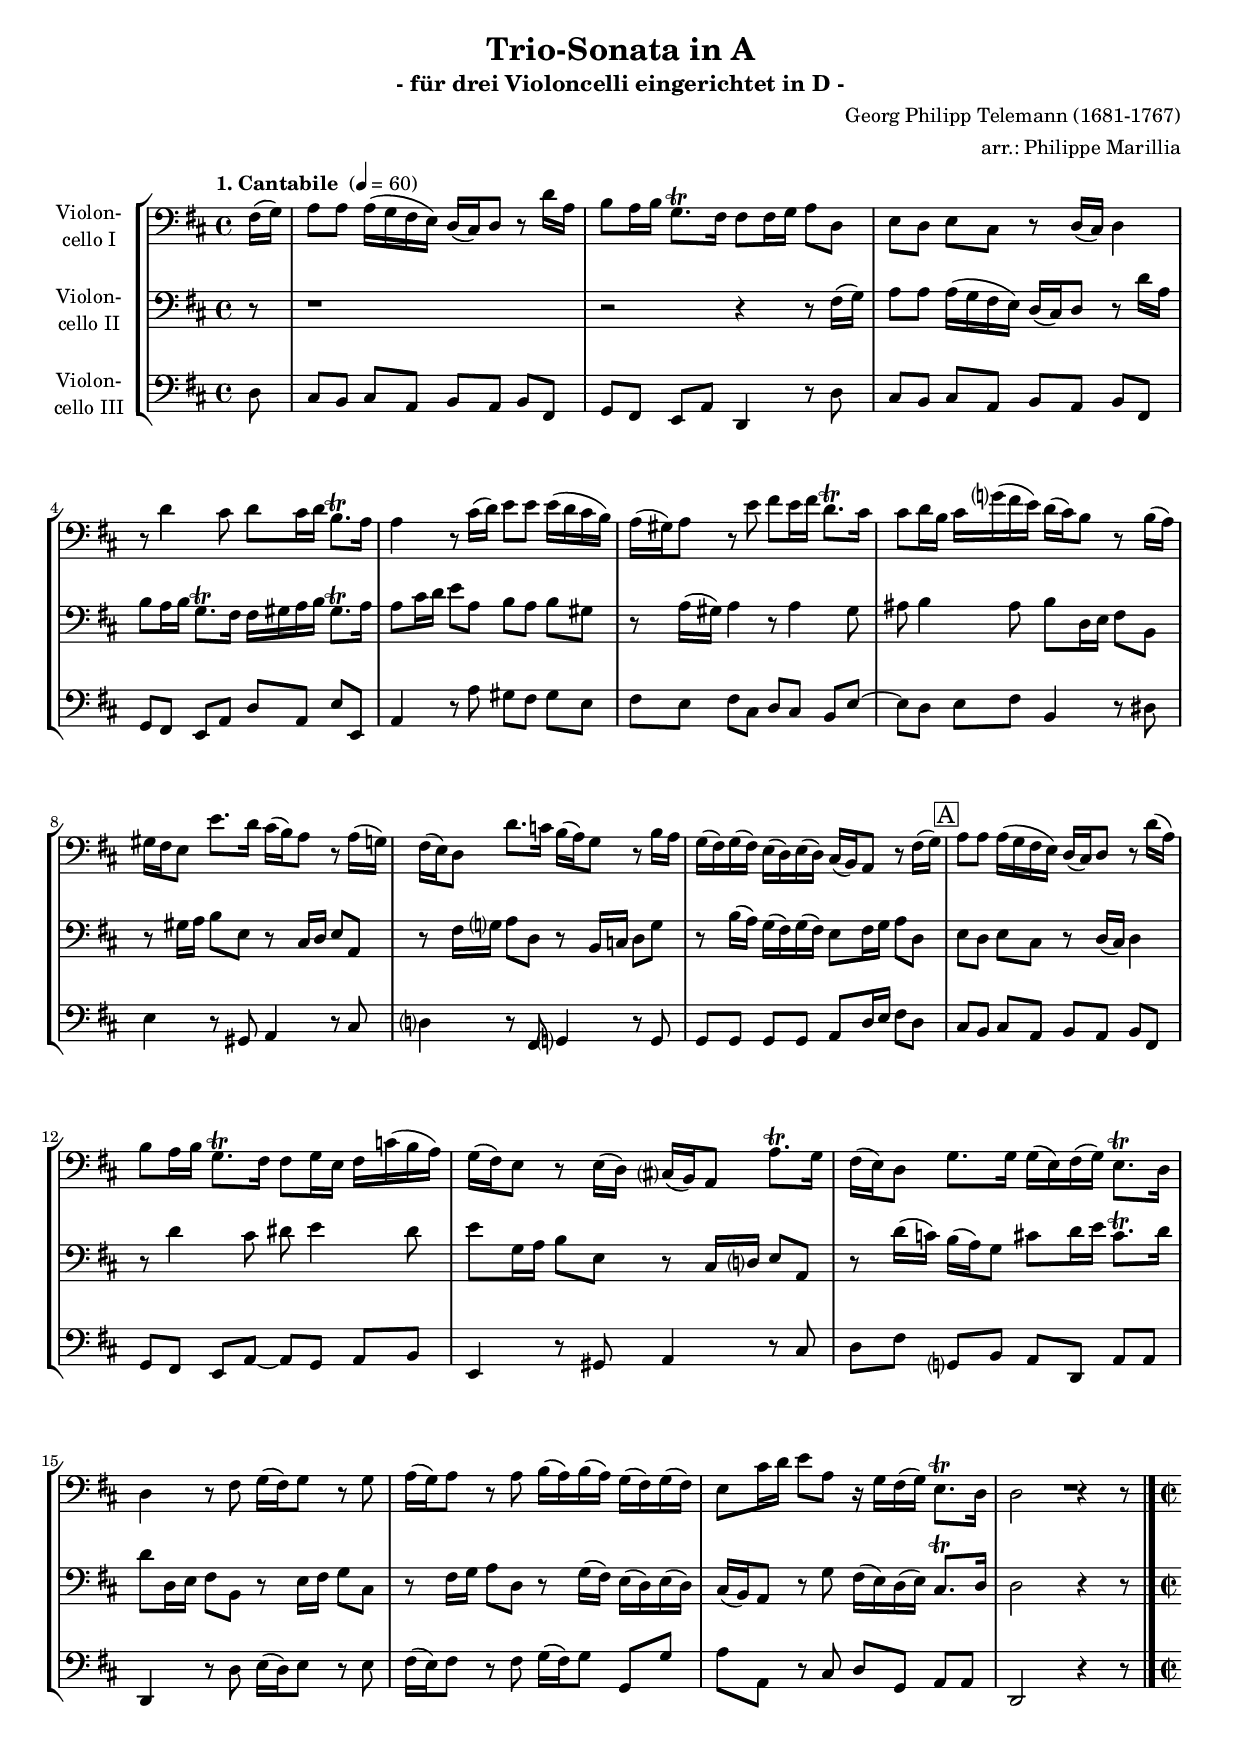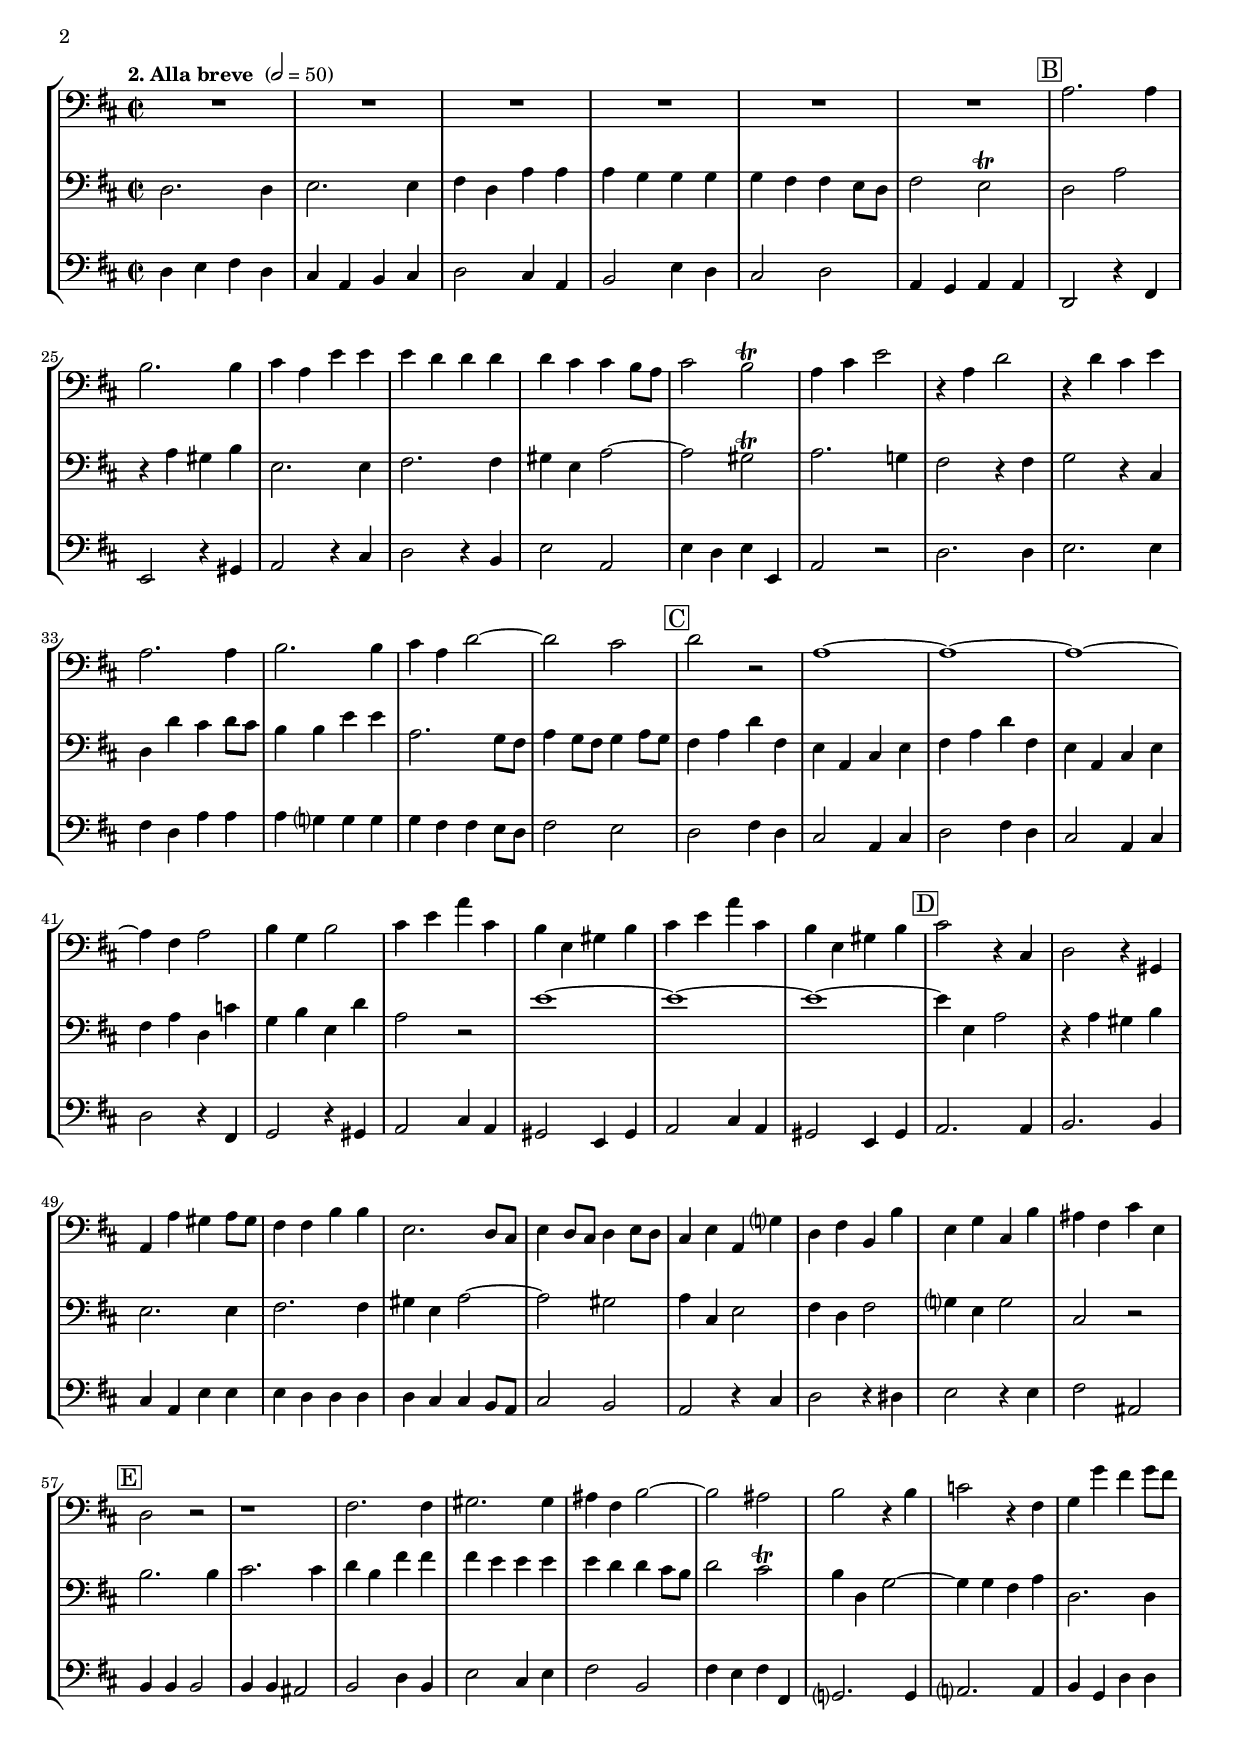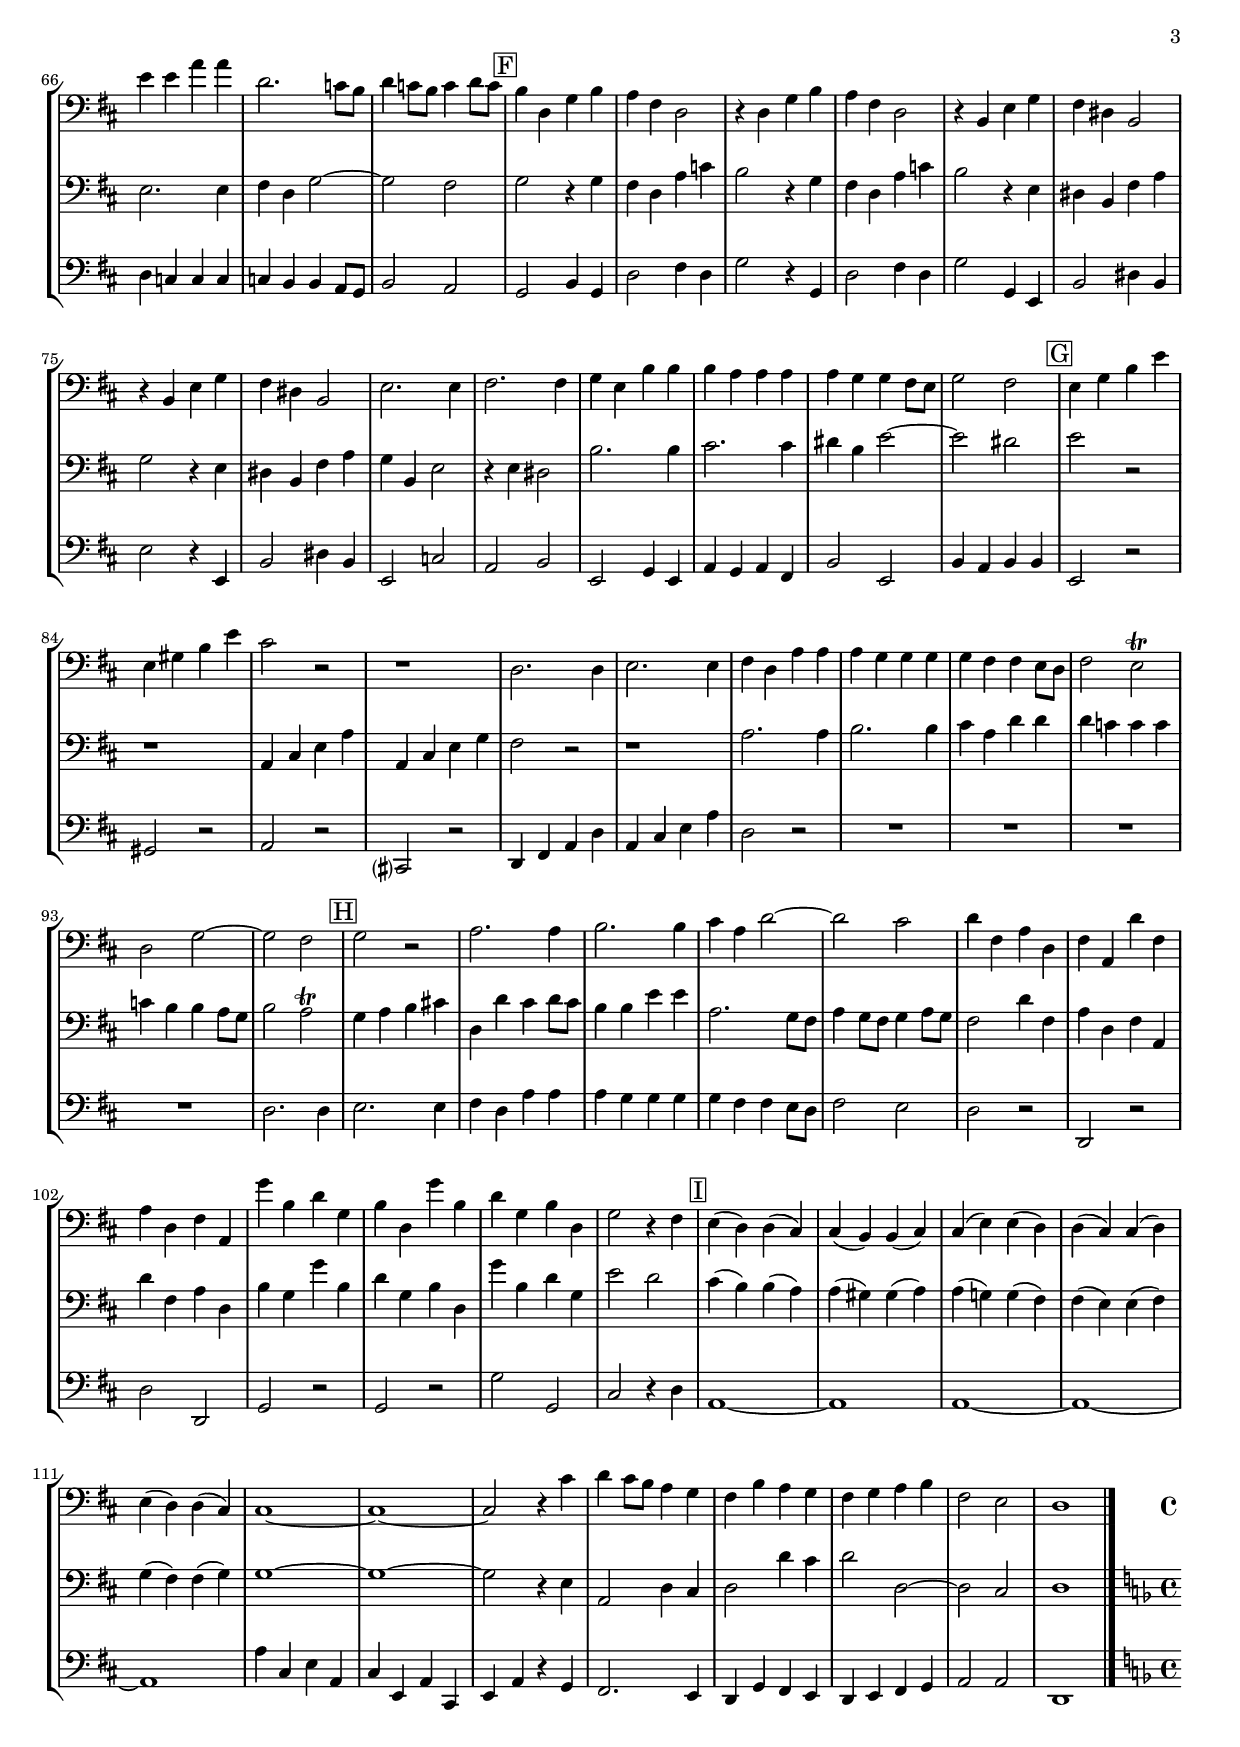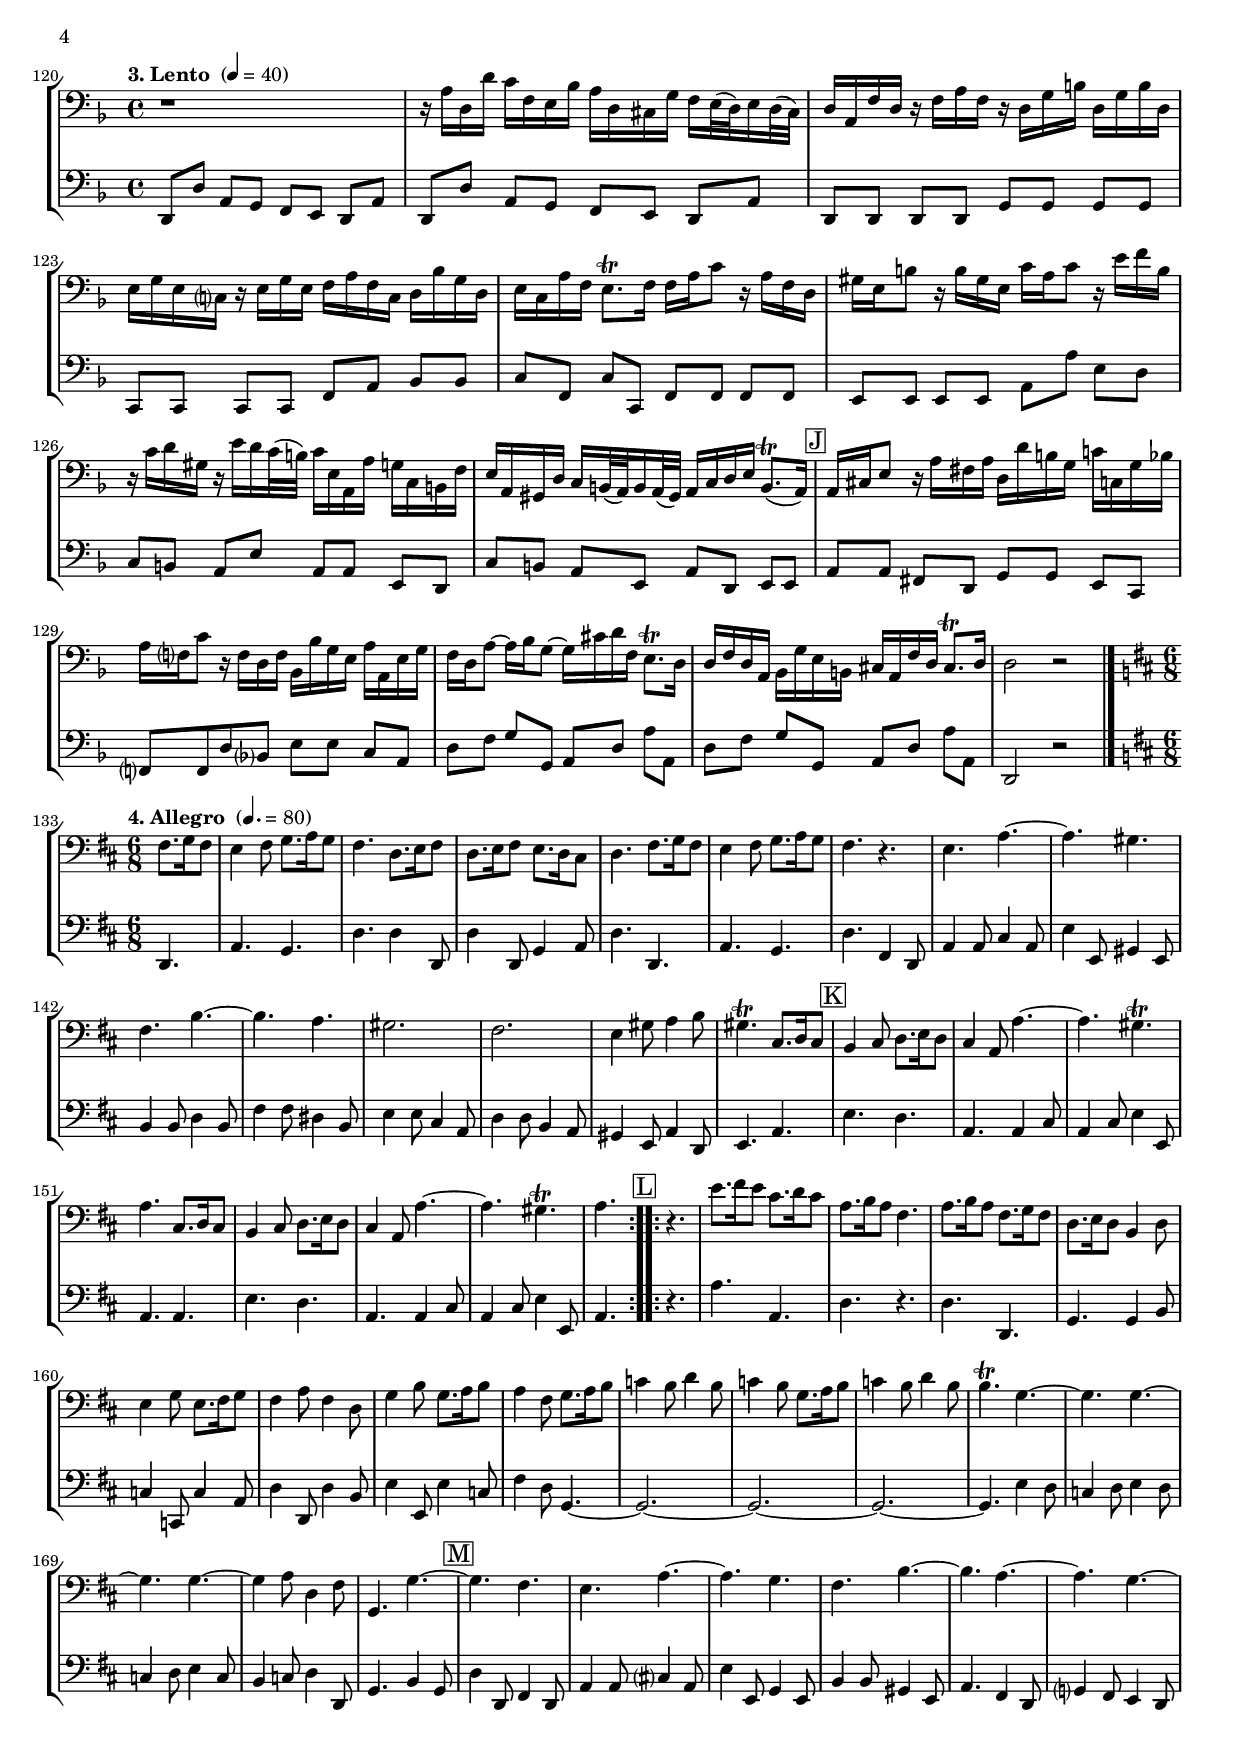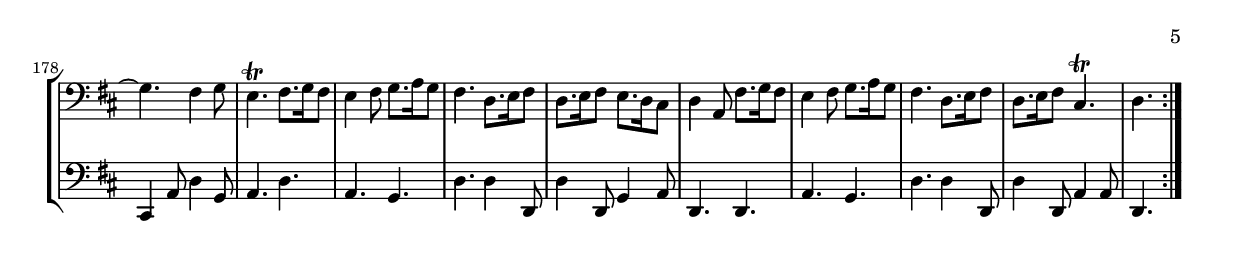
\version "2.14.2"
\include "deutsch.ly"

#(set-global-staff-size 17.25)

\header {
  title = "Trio-Sonata in A"
  subtitle = "- für drei Violoncelli eingerichtet in D -"
  composer = "Georg Philipp Telemann (1681-1767)"
  arranger = "arr.: Philippe Marillia"
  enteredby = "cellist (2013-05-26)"
}

voiceconsts = {
  \key g \major
%  \clef "treble"
  \clef "bass"
  %\numericTimeSignature
  \compressFullBarRests
  \set tupletSpannerDuration = #(ly:make-moment 1 4)
}

%minstr = "harpsichord"
mihi = "clarinet"
%minstr = "accordion"
milo = "bassoon"

boxa = \mark \markup \box "A"
boxb = \mark \markup \box "B"
boxc = \mark \markup \box "C"
boxd = \mark \markup \box "D"
boxe = \mark \markup \box "E"
boxf = \mark \markup \box "F"
boxg = \mark \markup \box "G"
boxh = \mark \markup \box "H"
boxi = \mark \markup \box "I"
boxj = \mark \markup \box "J"
boxk = \mark \markup \box "K"
boxl = \mark \markup \box "L"
boxm = \mark \markup \box "M"

introa = {            \tempo "1. Cantabile "  4=60  \time 4/4 }
introb = { \break     \tempo "2. Alla breve " 2=50  \time 2/2 }
introc = { \pageBreak \tempo "3. Lento "      4=40  \time 4/4 \key g \minor }
introd = { \break     \tempo "4. Allegro "    4.=80 \time 6/8 \key g \major }

va = \relative c'' {
  \voiceconsts

  \introa
  \partial 8 h16( c)
  d8 d d16( c h a) g( fis) g8 r g'16 d
  e8 d16 e c8.\trill h16 h8 h16 c d8 g,
  a g a[ fis] r g16( fis) g4
  r8 g'4 fis8 g fis16 g e8.\trill d16

  d4 r8 fis16( g) a8 a a16( g fis e)
  d( cis) d8 r a' h a16 h g8.\trill fis16
  fis8 g16 e fis c'?( h a) g( fis) e8 r e16( d)

  cis h a8 a'8. g16 fis( e) d8 r d16( c)
  h( a) g8 g'8. f16 e( d) c8 r e16 d
  c( h) c( h) a( g) a( g) fis( e) d8 r h'16( c) \boxa

  d8 d d16( c h a) g( fis) g8 r g'16( d)
  e8 d16 e c8.\trill h16 h8 c16 a h f'( e d)
  c( h) a8 r a16( g) fis?( e) d8 d'8.\trill c16
  h( a) g8 c8. c16 c( a) h( c) a8.\trill g16

  g4 r8 h c16( h) c8 r c
  d16( c) d8 r d e16( d) e( d) c( h) c( h)
  a8 fis'16 g a8 d, r16 c h( c) a8.\trill g16
  g2 r4 r8 \bar "|."

  \introb \partial 1
  R1*6 \boxb
  d'2. d4
  e2. e4
  fis d a' a
  a g g g
  g fis fis e8 d

  fis2 e\trill
  d4 fis a2
  r4 d, g2
  r4 g fis a
  d,2. d4
  e2. e4
  fis d g2~

  g fis \boxc
  g r
  d1~
  d~
  d~
  d4 h d2
  e4 c e2
  fis4 a d fis,

  e a, cis e
  fis a d fis,
  e a, cis e \boxd
  fis2 r4 fis,
  g2 r4 cis,
  d d' cis d8 cis

  h4 h e e
  a,2. g8 fis
  a4 g8 fis g4 a8 g
  fis4 a d, c'?
  g h e, e'
  a, c fis, e'

  dis h fis' a, \boxe
  g2 r
  r1
  h2. h4
  cis2. cis4
  dis h e2~
  e dis

  e r4 e
  f2 r4 h,
  c c' h c8 h
  a4 a d d
  g,2. f8 e
  g4 f8 e f4 g8 f \boxf

  e4 g, c e
  d h g2
  r4 g c e
  d h g2
  r4 e a c
  h gis e2
  r4 e a c

  h gis e2
  a2. a4
  h2. h4
  c a e' e
  e d d d
  d c c h8 a
  c2 h \boxg

  a4 c e a
  a, cis e a
  fis2 r
  r1
  g,2. g4
  a2. a4

  h g d' d
  d c c c
  c h h a8 g
  h2 a\trill
  g c~
  c h \boxh

  c r
  d2. d4
  e2. e4
  fis d g2~
  g fis
  g4 h, d g,

  h d, g' h,
  d g, h d,
  c'' e, g c,
  e g, c' e,
  g c, e g,
  c2 r4 h \boxi

  a( g) g( fis)
  fis( e) e( fis)
  fis( a) a( g)
  g( fis) fis( g)
  a( g) g( fis)
  fis1~

  fis~
  fis2 r4 fis'
  g fis8 e d4 c
  h e d c
  h c d e
  h2 a
  g1 \bar "|."
}

vb = \relative c'' {
  \voiceconsts

  \introa
  \partial 8 r8
  r1
  r2 r4 r8 h16( c)
  d8 d d16( c h a) g( fis) g8 r g'16 d
  e8 d16 e c8.\trill h16 h cis d e cis8.\trill d16

  d8 fis16 g a8 d, e[ d] e cis
  r d16( cis) d4 r8 d4 cis8
  dis e4 dis8 e g,16 a h8 e,

  r cis'16 d e8 a, r fis16 g a8 d,
  r h'16 c? d8 g, r e16 f g8 c
  r e16( d) c( h) c( h) a8 h16 c d8 g, \boxa

  a g a[ fis] r g16( fis) g4
  r8 g'4 fis8 gis a4 gis8
  a c,16 d e8 a, r fis16 g? a8 d,
  r g'16( f) e( d) c8 fis g16 a fis8.\trill g16

  g8 g,16 a h8 e, r a16 h c8 fis,
  r h16 c d8 g, r c16( h) a( g) a( g)
  fis( e) d8 r c' h16( a) g( a) fis8.\trill g16
  g2 r4 r8 \bar "|."

  \introb
  \partial 1 g2. g4
  a2. a4
  h g d' d
  d c c c
  c h h a8 g
  h2 a\trill \boxb

  g d'
  r4 d cis e
  a,2. a4
  h2. h4
  cis a d2~
  d cis\trill
  d2. c!4

  h2 r4 h
  c2 r4 fis,
  g g' fis g8 fis
  e4 e a a
  d,2. c8 h
  d4 c8 h c4 d8 c \boxc

  h4 d g h,
  a d, fis a
  h d g h,
  a d, fis a
  h d g, f'
  c e a, g'
  d2 r

  a'1~
  a~
  a~ \boxd
  a4 a, d2
  r4 d cis e
  a,2. a4
  h2. h4

  cis a d2~
  d cis
  d4 fis, a2
  h4 g h2
  c?4 a c2
  fis, r \boxe

  e'2. e4
  fis2. fis4
  g e h' h
  h a a a
  a g g fis8 e
  g2 fis\trill

  e4 g, c2~
  c4 c h d
  g,2. g4
  a2. a4
  h g c2~
  c h \boxf

  c2 r4 c
  h g d' f
  e2 r4 c
  h g d' f
  e2 r4 a,
  gis e h' d
  c2 r4 a

  gis e h' d
  c e, a2
  r4 a gis2
  e'2. e4
  fis2. fis4
  gis e a2~
  a gis \boxg

  a r
  r1
  d,,4 fis a d
  d, fis a c
  h2 r
  r1

  d2. d4
  e2. e4
  fis d g g
  g f f f
  f e e d8 c
  e2 d\trill \boxh

  c4 d e fis!
  g, g' fis g8 fis
  e4 e a a
  d,2. c8 h
  d4 c8 h c4 d8 c
  h2 g'4 h,

  d g, h d,
  g' h, d g,
  e' c c' e,
  g c, e g,
  c' e, g c,
  a'2 g \boxi

  fis4( e) e( d)
  d( cis) cis( d)
  d( c!) c( h)
  h( a) a( h)
  c( h) h( c)
  c1~

  c~
  c2 r4 a
  d,2 g4 fis
  g2 g'4 fis
  g2 g,~
  g fis
  g1 \bar "|."

  \introc
  r
  r16 d' g, g' f b, a es' d g, fis c' b a32( g) a16 g32( fis)
  g16 d b' g r b d b r g c e g, c e g,

  a c a f? r a c a b d b f g es' c g
  a f d' b a8.\trill b16 b d f8 r16 d b g
  cis a e'8 r16 e cis a f' d f8 r16 a b e,

  r f g cis, r a' g f32( e) f16 a, d, d' c f, e b'
  a d, cis g' f e32( d) e16 d32( cis) d16 f g a e8.(\trill d16) \boxj

  d fis a8 r16 d h d g, g' e c f! f, c' es
  d b? f'8 r16 b, g b es, es' c a d d, a' c

  b g d'8~ d16 es c8~ c16 fis g b, a8.\trill g16
  g b g d es c' a e fis d b' g fis8.\trill g16
  g2 r \bar "|."

  \introd
  \repeat volta 2 {
    \partial 4. h8. c16 h8
    a4 h8 c8. d16 c8
    h4. g8. a16 h8
    g8. a16 h8 a8. g16 fis8
    g4. h8. c16 h8
    a4 h8 c8. d16 c8
    h4. r

    a d~
    d cis
    h e~
    e d
    cis2.
    h
    a4 cis8 d4 e8
    cis4.\trill fis,8. g16 fis8 \boxk

    e4 fis8 g8. a16 g8
    fis4 d8 d'4.~
    d cis\trill
    d fis,8. g16 fis8
    e4 fis8 g8. a16 g8
    fis4 d8 d'4.~
    d cis\trill
    d
  } \boxl
  \repeat volta 2 {
    \partial 4. r
    a'8. h16 a8 fis8. g16 fis8
    d8. e16 d8 h4.
    d8. e16 d8 h8. c16 h8
    g8. a16 g8 e4 g8
    a4 c8 a8. h16 c8
    h4 d8 h4 g8

    c4 e8 c8. d16 e8
    d4 h8 c8. d16 e8
    f4 e8 g4 e8
    f4 e8 c8. d16 e8
    f4 e8 g4 e8
    e4.\trill c~
    c c~
    c c~

    c4 d8 g,4 h8
    c,4. c'~ \boxm
    c h
    a d~
    d c
    h e~
    e d~
    d c~
    c h4 c8
    a4.\trill h8. c16 h8
    a4 h8 c8. d16 c8

    h4. g8. a16 h8
    g8. a16 h8 a8. g16 fis8
    g4 d8 h'8. c16 h8
    a4 h8 c8. d16 c8
    h4. g8. a16 h8
    g8. a16 h8 fis4.\trill
    g
  }
}

vc = \relative c'' {
  \voiceconsts

  \introa
  \partial 8 g8
  fis e fis[ d] e d e[ h]
  c h a[ d] g,4 r8 g'
  fis e fis[ d] e d e[ h]
  c h a[ d] g d a'[ a,]

  d4 r8 d' cis[ h] cis a
  h a h[ fis] g fis e[ a]~
  a g a[ h] e,4 r8 gis
  a4 r8 cis, d4 r8 fis

  g?4 r8 h, c?4 r8 c
  c c c[ c] d g16 a h8 g \boxa
  fis e fis[ d] e d e[ h]
  c h a[ d]~ d c d[ e]

  a,4 r8 cis d4 r8 fis
  g h c,?[ e] d[ g,] d' d
  g,4 r8 g' a16( g) a8 r a

  h16( a) h8 r h c16( h) c8 c, c'
  d d, r fis g[ c,] d d
  g,2 r4 r8 \bar "|."

  \introb
  \partial 1 g'4 a h g
  fis d e fis
  g2 fis4 d
  e2 a4 g
  fis2 g
  d4 c d d \boxb

  g,2 r4 h
  a2 r4 cis
  d2 r4 fis
  g2 r4 e
  a2 d,
  a'4 g a a,

  d2 r
  g2. g4
  a2. a4
  h g d' d
  d c? c c
  c h h a8 g
  h2 a \boxc

  g h4 g
  fis2 d4 fis
  g2 h4 g
  fis2 d4 fis
  g2 r4 h,

  c2 r4 cis
  d2 fis4 d
  cis2 a4 cis
  d2 fis4 d
  cis2 a4 cis \boxd

  d2. d4
  e2. e4
  fis d a' a
  a g g g
  g fis fis e8 d
  fis2 e
  d r4 fis

  g2 r4 gis
  a2 r4 a
  h2 dis, \boxe
  e4 e e2
  e4 e dis2
  e g4 e
  a2 fis4 a

  h2 e,
  h'4 a h h,
  c?2. c4
  d?2. d4
  e c g' g
  g f f f

  f e e d8 c
  e2 d \boxf
  c e4 c
  g'2 h4 g
  c2 r4 c,
  g'2 h4 g

  c2 c,4 a
  e'2 gis4 e
  a2 r4 a,
  e'2 gis4 e
  a,2 f'
  d e
  a, c4 a

  d c d h
  e2 a,
  e'4 d e e \boxg
  a,2 r
  cis r
  d r

  fis,? r
  g4 h d g
  d fis a d
  g,2 r
  R1*4
  g2. g4 \boxh

  a2. a4
  h g d' d
  d c c c
  c h h a8 g
  h2 a
  g r

  g, r
  g' g,
  c r
  c r
  c' c,
  fis r4 g \boxi

  d1~
  d
  d~
  d~
  d
  d'4 fis, a d,
  fis a, d fis,

  a d r c
  h2. a4
  g c h a
  g a h c
  d2 d
  g,1 \bar "|."

  \introc
  g8 g' d[ c] b a g[ d']
  g, g' d[ c] b a g[ d']
  g, g g[ g] c c c[ c]
  f, f f[ f] b d es[ es]

  f b, f'[ f,] b b b[ b]
  a a a[ a] d d' a[ g]
  f e d[ a'] d, d a[ g]
  f' e d[ a] d g, a[ a] \boxj

  d d h[ g] c c a[ f]
  b? b g' es? a a f[ d]
  g b c[ c,] d g d'[ d,]
  g b c[ c,] d g d'[ d,]
  g,2 r \bar "|."

  \introd
  \repeat volta 2 {
    \partial 4. g4.
    d' c
    g' g4 g,8
    g'4 g,8 c4 d8
    g4. g,
    d' c
    g' h,4 g8
    d'4 d8 fis4 d8

    a'4 a,8 cis4 a8
    e'4 e8 g4 e8
    h'4 h8 gis4 e8
    a4 a8 fis4 d8
    g4 g8 e4 d8
    cis4 a8 d4 g,8
    a4. d \boxk

    a' g
    d d4 fis8
    d4 fis8 a4 a,8
    d4. d
    a' g
    d d4 fis8
    d4 fis8 a4 a,8
    d4.
  } \boxl
  \repeat volta 2 {
    \partial 4. r
    d' d,
    g r
    g g,
    c c4 e8
    f4 f,8 f'4 d8
    g4 g,8 g'4 e8
    a4 a,8 a'4 f8

    h4 g8 c,4.~
    c2.~
    c~
    c~
    c4. a'4 g8
    f4 g8 a4 g8
    f4 g8 a4 f8
    e4 f8 g4 g,8

    c4. e4 c8 \boxm
    g'4 g,8 h4 g8
    d'4 d8 fis?4 d8
    a'4 a,8 c4 a8
    e'4 e8 cis4 a8
    d4. h4 g8
    c?4 h8 a4 g8

    fis4 d'8 g4 c,8
    d4. g
    d c
    g' g4 g,8
    g'4 g,8 c4 d8

    g,4. g
    d' c
    g' g4 g,8
    g'4 g,8 d'4 d8
    g,4.
  }
}


music = \new StaffGroup <<
      \new Staff {
	\set Staff.midiInstrument = \milo
	\set Staff.instrumentName = \markup \center-column { "Violon-" "cello I" }
	\transpose g d, { \va }
%	\transpose g g { \va }
      }

      \new Staff {
	\set Staff.midiInstrument = \milo
	\set Staff.instrumentName = \markup \center-column { "Violon-" "cello II" }
	\transpose g d, { \vb }
%	\transpose g g { \vb }
      }

      \new Staff {
	\set Staff.midiInstrument = \milo
	\set Staff.instrumentName = \markup \center-column { "Violon-" "cello III" }
%	\transpose g g { \vc }
	\transpose g d, { \vc }
      }

>>

\book {
  \score {
    \music
    \layout {}
  }

  \score {
    \unfoldRepeats \music

    \midi {
      \context {
        \Score
      }
    }
  }
}
